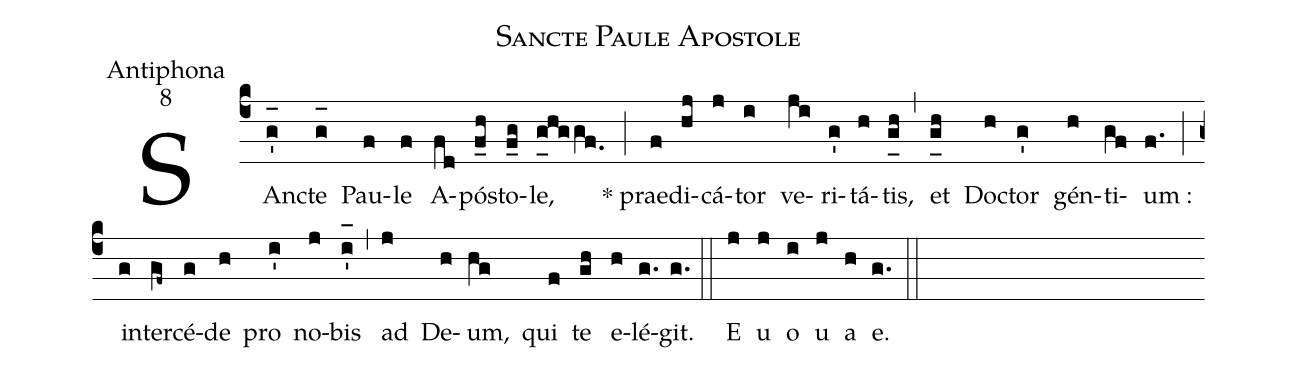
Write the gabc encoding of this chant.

name:Sancte Paule Apostole;
office-part:Antiphona;
mode:8;
%%
(c4) SAn(g'_[oh:h])cte(g_[oh:h]) Pau(f)le(f) A(fd)pó(f_h)sto(f_g)le,(g_[uh:l]hggf.0) (;) * prae(f)di(hj)cá(j)tor(i) ve(ji)ri(g')tá(h)tis,(g_[uh:l]h) (,) et(g_[uh:l]h) Do(h)ctor(g') gén(h)ti(gf)um :(f.) (;) in(g)ter(gf~)cé(g)de(h) pro(i') no(j)bis(i'_[oh:h]) (,) ad(j) De(h)um,(hg) qui(f) te(gh) e(h)lé(g.)git.(g.) (::) <eu>E(j) u(j) o(i) u(j) a(h) e.</eu>(g.) (::)
